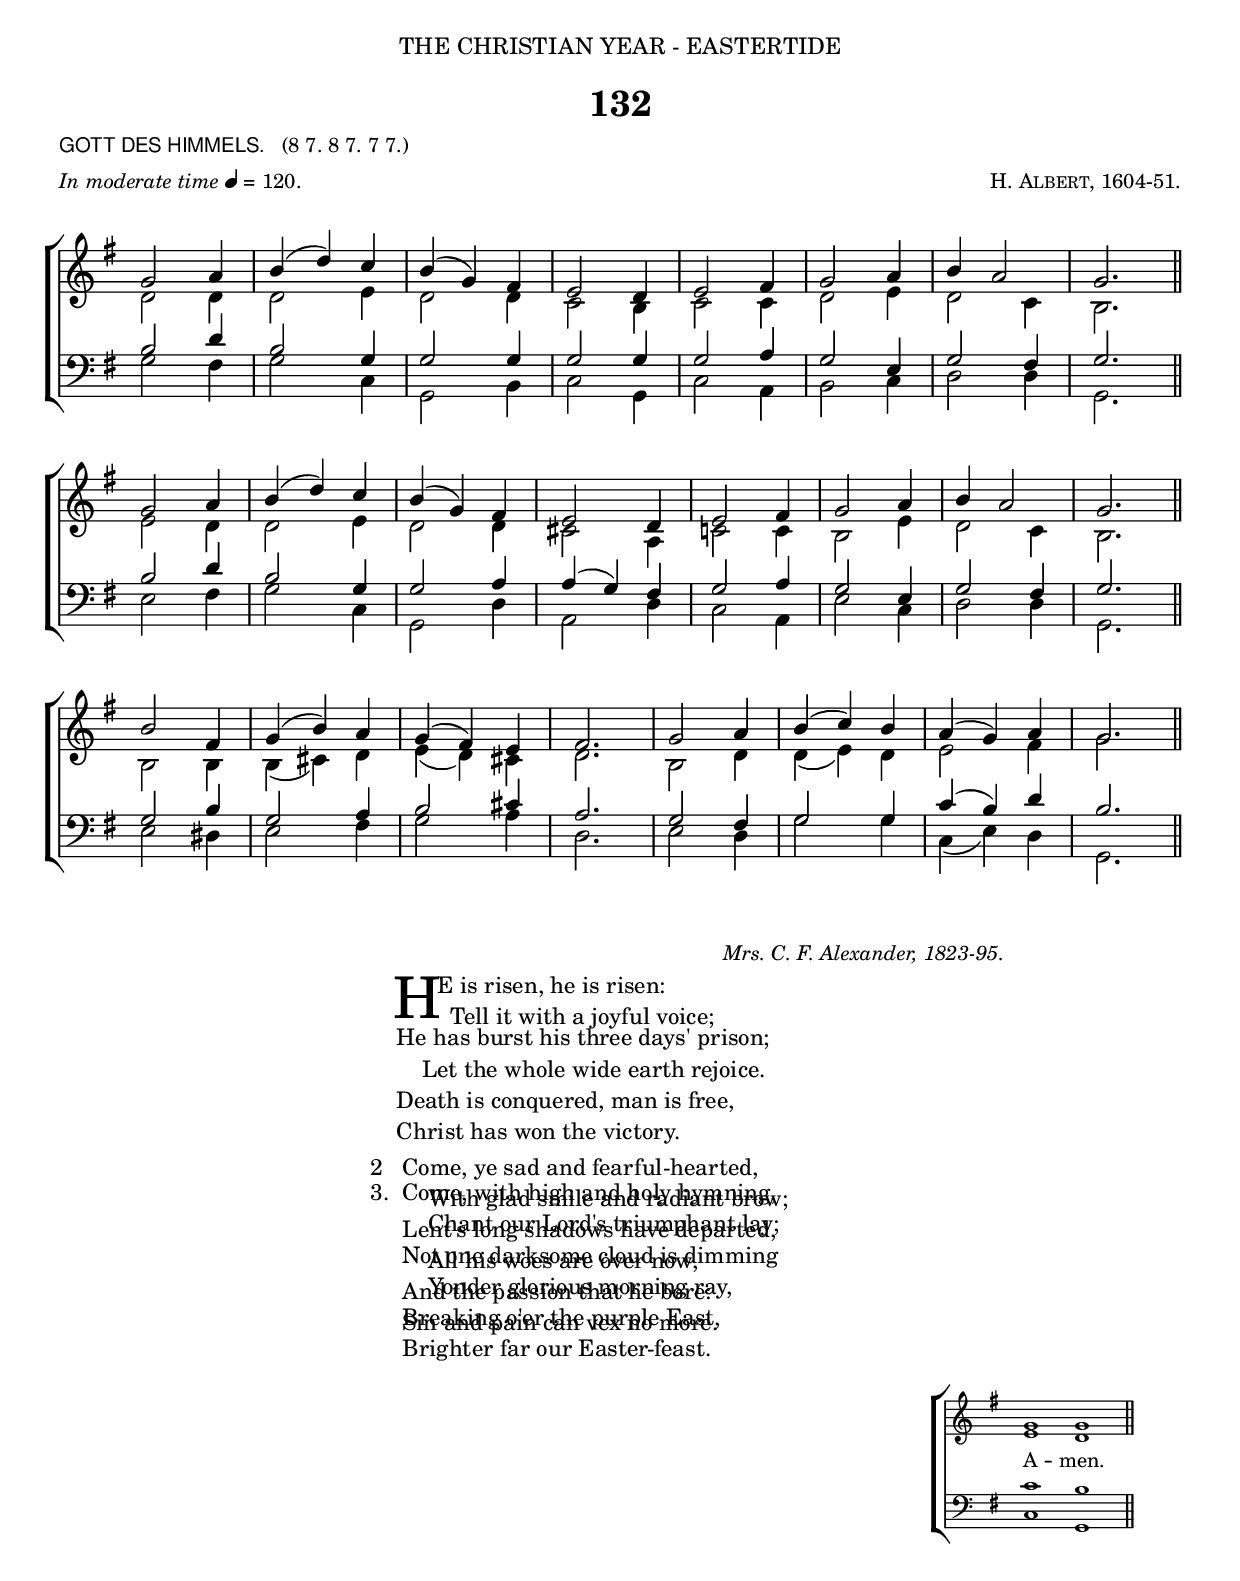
%%%% 217.png
%%%% Hymn 132. Gott Des Himmels. He is risen, he is risen:
%%%% Rev 1.

\version "2.10"
\header {
  dedication = \markup { \center-align { "THE CHRISTIAN YEAR - EASTERTIDE"
	\hspace #0.1 }}	
	
  title = "132"
  
  poet = \markup { \small {  \line { \sans { \smallCaps "GOTT DES HIMMELS."} \hspace #1 \roman {"(8 7. 8 7. 7 7.)"}} }}
  
  meter = \markup { \small { \italic {In moderate time} \general-align #Y #DOWN \note #"4" #0.5 = 120.} }
  
  arranger = \markup { \column { \small \smallCaps "H. Albert, 1604-51." 
                                 "        "  %%% blank line to force a bit of space before the music staff
  }}
  
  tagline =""
}


%%% SATB voices

global = {
  \time 3/4
  \key g \major
  \set Staff.midiInstrument = "church organ"
}

soprano = \relative c' {  	
  g'2 a4 | b( d) c | b( g) fis | e2 d4 | e2 fis4 | g2 a4 | b4 a2 | g2. \bar "||" \break
  g2 a4 | b( d) c | b( g) fis | e2 d4 | e2 fis4 | g2 a4 | b4 a2 | g2. \bar "||" \break
  b2 fis4 | g( b) a | g( fis) e | fis2. | g2 a4 | b( c) b | a( g) a | g2. \bar "||" 
} 
   
alto = \relative c' {  
  d2 d4 | d2 e4 | d2 d4 | c2 b4 | c2 c4 | d2 e4 | d2 c4 | b2. \bar "||"
  e2 d4 | d2 e4 | d2 d4 | cis2 a4 | c!2 c4 | b2 e4 | d2 c4 | b2. \bar "||"
  b2 b4 | b4( cis) d | e( d) cis | d2. | b2 d4 | d( e) d | e2 fis4 | g2. \bar "||"
}

tenor = \relative c {\clef bass  
  b'2 d4 | b2 g4 | g2 g4 | g2 g4 | g2 a4 | g2 e4 | g2 fis4 | g2. \bar "||"
  b2 d4 | b2 g4 | g2 a4 | a( g) fis | g2 a4 | g2 e4 | g2 fis4 | g2. \bar "||"
  g2 b4 | g2 a4 | b2 cis4 | a2. | g2 fis4 | g2 g4 | c4( b) d | b2. \bar "||"
}

bass = \relative c {\clef bass  
  g'2 fis4 | g2 c,4 | g2 b4 | c2 g4 | c2 a4 | b2 c4 | d2 d4 | g,2. \bar "||"
  e'2 fis4 | g2 c,4 | g2 d'4 | a2 d4 | c2 a4 | e'2 c4 | d2 d4 | g,2. \bar "||"
  e'2 dis4 | e2 fis4 | g2 a4 | d,2. | e2 d4 | g2 g4 | c,4( e) d | g,2. \bar "||"
}

#(ly:set-option 'point-and-click #f)

\paper {
  #(set-paper-size "a4")
%  annotate-spacing = ##t
  print-page-number = ##f
  ragged-last-bottom = ##t
  ragged-bottom = ##t
}

\book{

%%% Score block	

\score{
\new ChoirStaff	
<<
	\context Staff = upper << 
	\context Voice = sopranos { \voiceOne \global \soprano }
	\context Voice = altos    { \voiceTwo \global \alto }
	                      >>
	\context Staff = lower <<
	\context Voice = tenors { \voiceOne \global \tenor }
	\context Voice = basses { \voiceTwo \global \bass }
			        >>
>>
\layout {
		indent=0
		\context { \Score \remove "Bar_number_engraver" }
		\context { \Staff \remove "Time_signature_engraver" }
		\context { \Score \remove "Mark_engraver"  }
                \context { \Staff \consists "Mark_engraver"  }
	} %% close layout
	
%%% Hymn Midi	

\midi { \context { \Score tempoWholesPerMinute = #(ly:make-moment 120 4)}} 

} %%% Score bracket

%%% Lyric Attribution 

\markup { \small { \hspace #64 \italic "Mrs. C. F. Alexander, 1823-95." } }

\markup { "         "} %%% force a blank line

%%% Main lyric block

\markup { \hspace #30 %%add space as necc. to center the column
          \column { %%% one super column for the entire block of lyrics
	                 \column { %%verse 1 is a column of 2 lines  
	                  \line { \hspace #2.2 \column { \lower #2.4 \fontsize #8 "H" }   %%Drop Cap goes here
				  \hspace #-1.0    %% adjust this if other letters are too far from Drop Cap
				  \column  { \raise #0.0 "E is risen, he is risen:"
			                                 "  Tell it with a joyful voice;" } }  
	                  \line {  \hspace #2.5  %%adjust hspace until this line left edge is flush with Drop Cap
				   \lower  #1.56  %%adjust this until the line spacing looks right
				   \column {   
					   "He has burst his three days' prison;"
					   "    Let the whole wide earth rejoice."
					   "Death is conquered, man is free,"
					   "Christ has won the victory."
			  		}} 
			         } %%% finish verse 1	
					  	\hspace #1 
           		\line { "2  "
			   \column {	     
				   "Come, ye sad and fearful-hearted,"
				   "    With glad smile and radiant brow;"
				   "Lent's long shadows have departed,"
				   "    All his woes are over now,"
				   "And the passion that he bore:"
				   "Sin and pain can vex no more."
			}}    
    }	%%% end super column  
}	

%%% fake score block to occupy space and force a pagebreak.  Can't think of a better way of doing this.
\score{
	{s4 }
\header { breakbefore = ##f piece = ##f opus = ##f tagline = ##f }
\layout{	
	\context { \Staff
		\remove Time_signature_engraver
		\remove Key_engraver
		\remove Clef_engraver
		\remove Staff_symbol_engraver
}}}


%%% second page
%%% continuation of  lyrics

\markup { \hspace #30   %%add space as necc. to center the column
          \column { 
		        \hspace #1 
           		\line { "3. "			  
				\column {	     
					"Come, with high and holy hymning,"
					"    Chant our Lord's triumphant lay;"
					"Not one darksome cloud is dimming"
					"    Yonder glorious morning ray,"
					"Breaking o'er the purple East,"
					"Brighter far our Easter-feast."
			}}
	  }
} %%% lyric markup bracket

%%% Amen score block
\score{
  \new ChoirStaff
   <<
        \context Staff = upper \with { fontSize = #-3  \override StaffSymbol #'staff-space = #(magstep -2) }  
	                      << 
	\context Voice = "sopranos" { \relative c' { \clef treble \global \voiceOne g'1 g \bar "||" }}
	\context Voice = "altos"    { \relative c' { \clef treble \global \voiceTwo e1 d \bar "||" }}
	                      >>
			  
	\context Lyrics \lyricsto "altos" {\override LyricText #'font-size = #-1  A -- men. }
	
	\context Staff = lower \with { fontSize = #-3  \override StaffSymbol #'staff-space = #(magstep -2) }  
	                       << 
	\context Voice = "tenors" { \relative c { \clef bass \global \voiceThree c'1 b \bar "||" }}
	\context Voice = "basses" { \relative c { \clef bass \global \voiceFour  c1 g \bar "||" }}
			        >> 
  >>			      
\header { breakbefore = ##f piece = " " opus = " " }

\layout { 
      \context { \Score timing = ##f }
	ragged-right = ##t
	indent = 15\cm
	\context { \Staff \remove Time_signature_engraver }

       } %% close layout

%%% Amen Midi

\midi { \context { \Score tempoWholesPerMinute = #(ly:make-moment 120 4) }} 

}


} %%% book bracket
